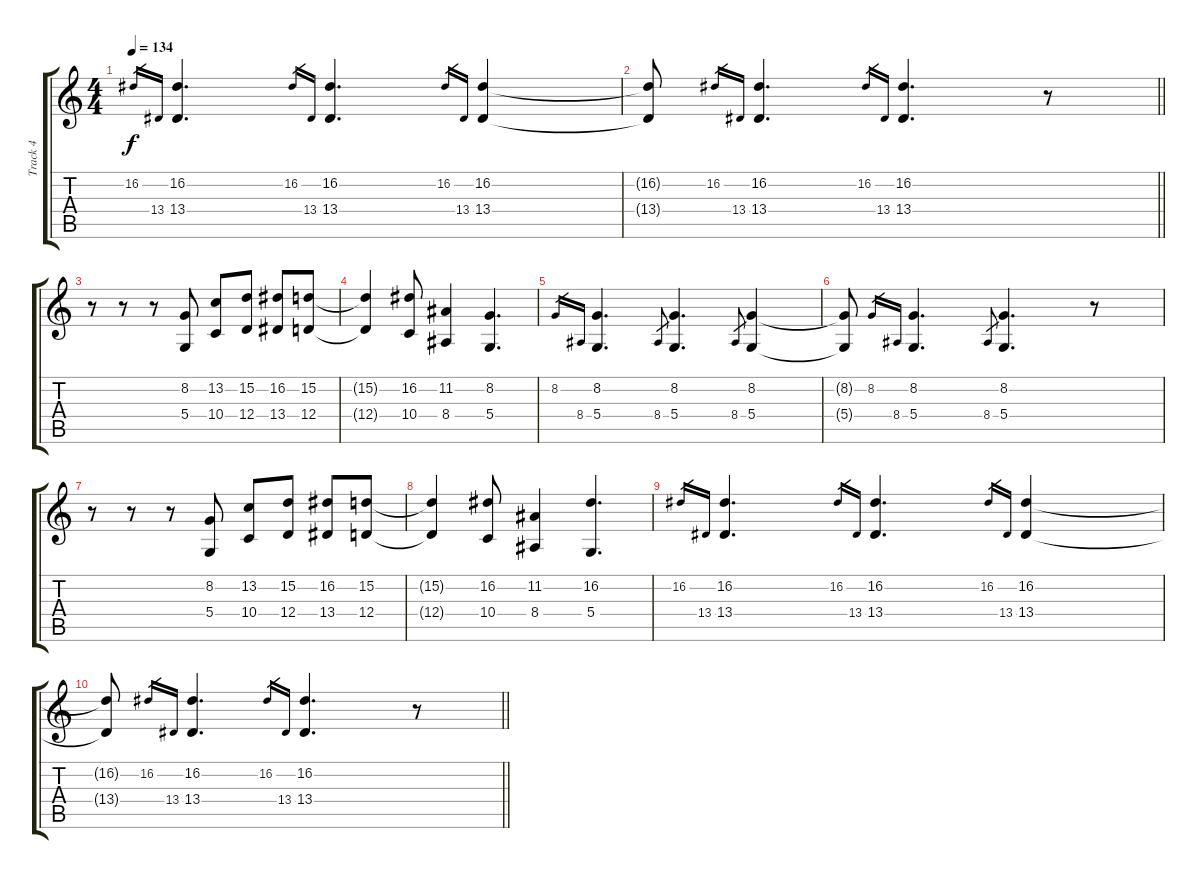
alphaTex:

\track ("Track 4" "Track 4") {instrument tremolostrings}
\staff {score tabs}
\tuning (E4 B3 G3 D3 A2 E2) {hide}
\ts (4 4)
\tempo 134
\clef g2
\ks c
16.2.16{gr dy f} 13.4.16{gr} (16.2 13.4).4{d volume 0 balance 0} 16.2.16{gr} 13.4.16{gr} (16.2 13.4).4{d} 16.2.16{gr} 13.4.16{gr} (16.2 13.4).4 |
\barLineRight lightlight
(16.2{t} 13.4{t}).8 16.2.16{gr} 13.4.16{gr} (16.2 13.4).4{d} 16.2.16{gr} 13.4.16{gr} (16.2 13.4).4{d} r.8 |
r.8{volume 16 balance 16} r.8 r.8 (8.2 5.4).8 (13.2 10.4).8 (15.2 12.4).8 (16.2 13.4).8 (15.2 12.4).8 |
(15.2{t} 12.4{t}).4 (16.2 10.4).8 (11.2 8.4).4 (8.2 5.4).4{d} |
8.2.16{gr} 8.4.16{gr} (8.2 5.4).4{d volume 0 balance 0} 8.4.8{gr} (8.2 5.4).4{d} 8.4.8{gr} (8.2 5.4).4 |
(8.2{t} 5.4{t}).8 8.2.16{gr} 8.4.16{gr} (8.2 5.4).4{d} 8.4.8{gr} (8.2 5.4).4{d} r.8 |
r.8{volume 16 balance 8} r.8 r.8 (8.2 5.4).8 (13.2 10.4).8 (15.2 12.4).8 (16.2 13.4).8 (15.2 12.4).8 |
(15.2{t} 12.4{t}).4 (16.2 10.4).8 (11.2 8.4).4 (16.2 5.4).4{d} |
16.2.16{gr} 13.4.16{gr} (16.2 13.4).4{d volume 0 balance 0} 16.2.16{gr} 13.4.16{gr} (16.2 13.4).4{d} 16.2.16{gr} 13.4.16{gr} (16.2 13.4).4 |
\barLineRight lightlight
(16.2{t} 13.4{t}).8 16.2.16{gr} 13.4.16{gr} (16.2 13.4).4{d} 16.2.16{gr} 13.4.16{gr} (16.2 13.4).4{d} r.8
